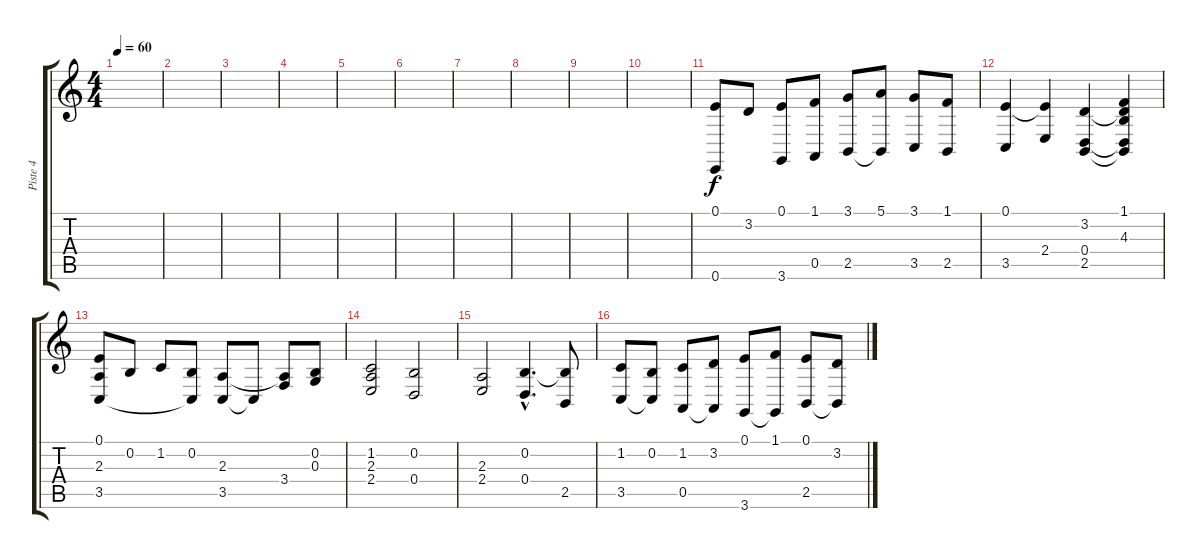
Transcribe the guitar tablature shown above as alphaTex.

\track ("Piste 4" "Piste 4") {instrument oboe}
\staff {score tabs}
\tuning (E4 B3 G3 D3 A2 E2) {hide}
\ts (4 4)
\tempo 60
\clef g2
\ks c
|
|
|
|
|
|
|
|
|
|
(0.1 0.6).8 3.2.8 (0.1 3.6).8 (1.1 0.5).8 (3.1 2.5).8 (5.1 2.5{t}).8 (3.1 3.5).8 (1.1 2.5).8 |
(0.1 3.5).4 (0.1{t} 2.4).4 (3.2 0.4 2.5).4 (1.1 3.2{t} 4.3 0.4{t} 2.5{t}).4 |
(0.1 2.3 3.5).8 0.2.8 1.2.8 (0.2 3.5{t}).8 (2.3 3.5).8 3.5{t}.8 (2.3{t} 3.4).8 (0.2 0.3).8 |
(1.2 2.3 2.4).2 (0.2 0.4).2 |
(2.3 2.4).2 (0.2{hac} 0.4{hac}).4{d} (0.2{t} 2.5).8 |
(1.2 3.5).8 (0.2 3.5{t}).8 (1.2 0.5).8 (3.2 0.5{t}).8 (0.1 3.6).8 (1.1 3.6{t}).8 (0.1 2.5).8 (3.2 2.5{t}).8
